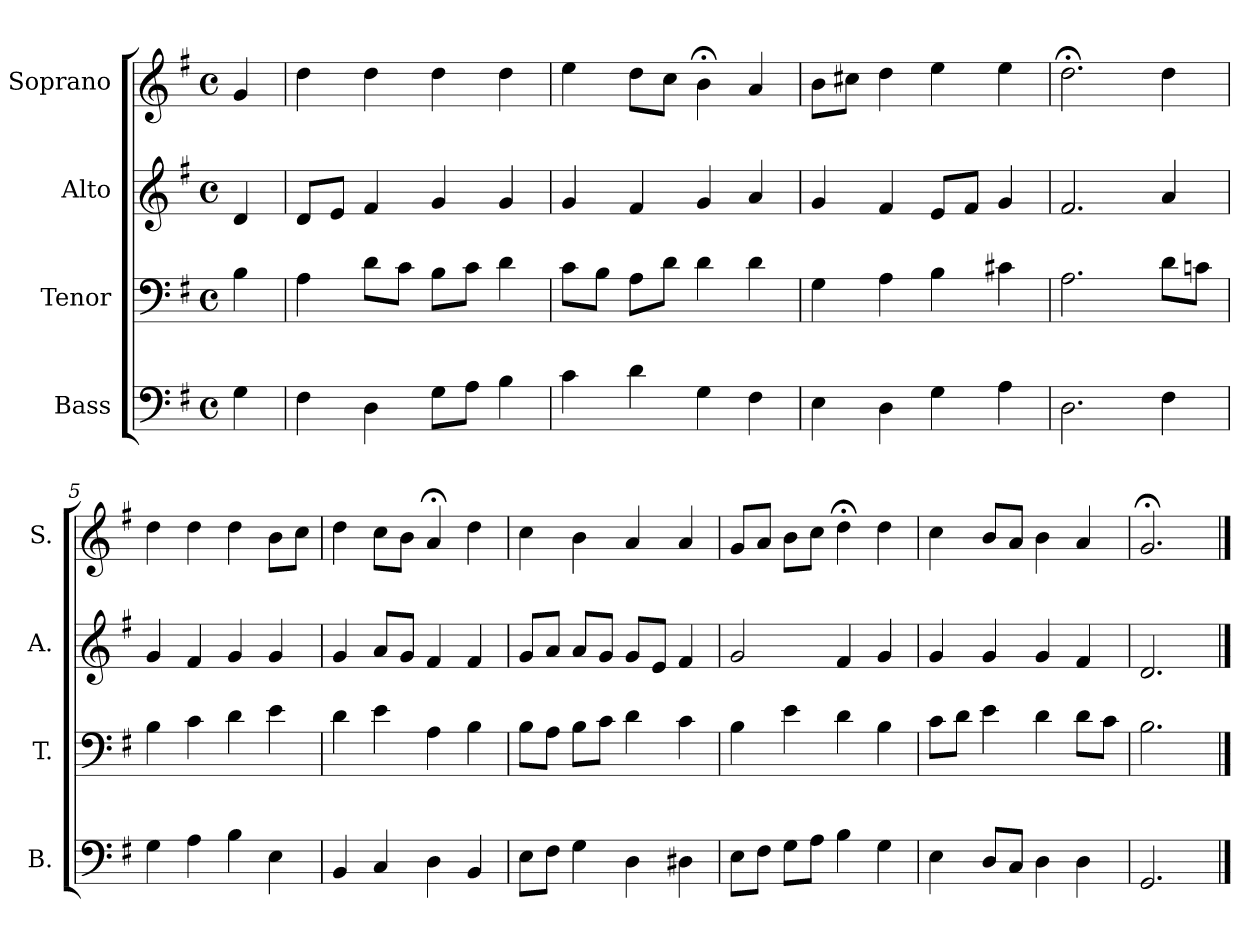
**kern	**kern	**kern	**kern
*part4	*part3	*part2	*part1
*staff4	*staff3	*staff2	*staff1
*I"Bass	*I"Tenor	*I"Alto	*I"Soprano
*I'B.	*I'T.	*I'A.	*I'S.
*clefF4	*clefF4	*clefG2	*clefG2
*k[f#]	*k[f#]	*k[f#]	*k[f#]
*G:	*G:	*G:	*G:
*M4/4	*M4/4	*M4/4	*M4/4
*met(c)	*met(c)	*met(c)	*met(c)
=	=	=	=
4G\	4B\	4d/	4g/
=1	=1	=1	=1
4F#\	4A\	8d/L	4dd\
.	.	8e/J	.
4D\	8d\L	4f#/	4dd\
.	8c\J	.	.
8G\L	8B\L	4g/	4dd\
8A\J	8c\J	.	.
4B\	4d\	4g/	4dd\
=2	=2	=2	=2
4c\	8c\L	4g/	4ee\
.	8B\J	.	.
4d\	8A\L	4f#/	8dd\L
.	8d\J	.	8cc\J
4G\	4d\	4g/	4b;<\
4F#\	4d\	4a/	4a/
=3	=3	=3	=3
4E\	4G\	4g/	8b\L
.	.	.	8cc#X\J
4D\	4A\	4f#/	4dd\
4G\	4B\	8e/L	4ee\
.	.	8f#/J	.
4A\	4c#X\	4g/	4ee\
!!LO:LB:g=z
=4	=4	=4	=4
2.D\	2.A\	2.f#/	2.dd;<\
4F#\	8d\L	4a/	4dd\
.	8cn\J	.	.
=5	=5	=5	=5
4G\	4B\	4g/	4dd\
4A\	4c\	4f#/	4dd\
4B\	4d\	4g/	4dd\
4E\	4e\	4g/	8b\L
.	.	.	8cc\J
=6	=6	=6	=6
4BB/	4d\	4g/	4dd\
4C/	4e\	8a/L	8cc\L
.	.	8g/J	8b\J
4D\	4A\	4f#/	4a;</
4BB/	4B\	4f#/	4dd\
=7	=7	=7	=7
8E\L	8B\L	8g/L	4cc\
8F#\J	8A\J	8a/J	.
4G\	8B\L	8a/L	4b\
.	8c\J	8g/J	.
4D\	4d\	8g/L	4a/
.	.	8e/J	.
4D#X\	4c\	4f#/	4a/
!!LO:LB:g=z
=8	=8	=8	=8
8E\L	4B\	2g/	8g/L
8F#\J	.	.	8a/J
8G\L	4e\	.	8b\L
8A\J	.	.	8cc\J
4B\	4d\	4f#/	4dd;<\
4G\	4B\	4g/	4dd\
=9	=9	=9	=9
4E\	8c\L	4g/	4cc\
.	8d\J	.	.
8D/L	4e\	4g/	8b/L
8C/J	.	.	8a/J
4D\	4d\	4g/	4b\
4D\	8d\L	4f#/	4a/
.	8c\J	.	.
=10	=10	=10	=10
2.GG/	2.B\	2.d/	2.g;</
==	==	==	==
*-	*-	*-	*-
